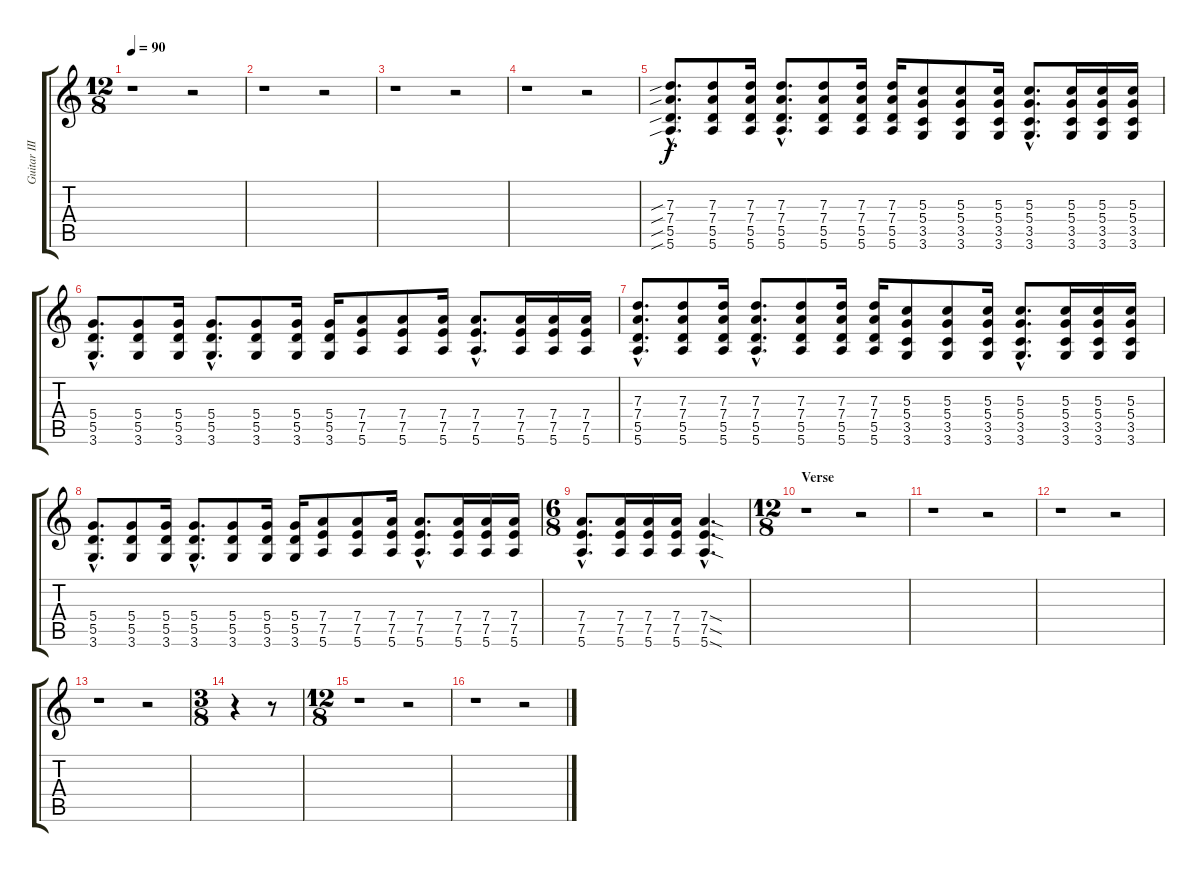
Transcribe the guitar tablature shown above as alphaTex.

\track ("Guitar III" "Guitar III") {instrument distortionguitar}
\staff {score tabs}
\tuning (E4 B3 G3 D3 A2 E2) {hide}
\ts (12 8)
\tempo 90
\clef g2
\ks c
r.1{dy f instrument distortionguitar} r.2 |
r.1 r.2 |
r.1 r.2 |
r.1 r.2 |
(7.3{sib hac} 7.4{sib hac} 5.5{sib hac} 5.6{sib hac}).8{d} (7.3 7.4 5.5 5.6).8 (7.3 7.4 5.5 5.6).16 (7.3{hac} 7.4{hac} 5.5{hac} 5.6{hac}).8{d} (7.3 7.4 5.5 5.6).8 (7.3 7.4 5.5 5.6).16 (7.3 7.4 5.5 5.6).16 (5.3 5.4 3.5 3.6).8 (5.3 5.4 3.5 3.6).8 (5.3 5.4 3.5 3.6).16 (5.3{hac} 5.4{hac} 3.5{hac} 3.6{hac}).8{d} (5.3 5.4 3.5 3.6).16 (5.3 5.4 3.5 3.6).16 (5.3 5.4 3.5 3.6).16 |
(5.4{hac} 5.5{hac} 3.6{hac}).8{d} (5.4 5.5 3.6).8 (5.4 5.5 3.6).16 (5.4{hac} 5.5{hac} 3.6{hac}).8{d} (5.4 5.5 3.6).8 (5.4 5.5 3.6).16 (5.4 5.5 3.6).16 (7.4 7.5 5.6).8 (7.4 7.5 5.6).8 (7.4 7.5 5.6).16 (7.4{hac} 7.5{hac} 5.6{hac}).8{d} (7.4 7.5 5.6).16 (7.4 7.5 5.6).16 (7.4 7.5 5.6).16 |
(7.3{hac} 7.4{hac} 5.5{hac} 5.6{hac}).8{d} (7.3 7.4 5.5 5.6).8 (7.3 7.4 5.5 5.6).16 (7.3{hac} 7.4{hac} 5.5{hac} 5.6{hac}).8{d} (7.3 7.4 5.5 5.6).8 (7.3 7.4 5.5 5.6).16 (7.3 7.4 5.5 5.6).16 (5.3 5.4 3.5 3.6).8 (5.3 5.4 3.5 3.6).8 (5.3 5.4 3.5 3.6).16 (5.3{hac} 5.4{hac} 3.5{hac} 3.6{hac}).8{d} (5.3 5.4 3.5 3.6).16 (5.3 5.4 3.5 3.6).16 (5.3 5.4 3.5 3.6).16 |
(5.4{hac} 5.5{hac} 3.6{hac}).8{d} (5.4 5.5 3.6).8 (5.4 5.5 3.6).16 (5.4{hac} 5.5{hac} 3.6{hac}).8{d} (5.4 5.5 3.6).8 (5.4 5.5 3.6).16 (5.4 5.5 3.6).16 (7.4 7.5 5.6).8 (7.4 7.5 5.6).8 (7.4 7.5 5.6).16 (7.4{hac} 7.5{hac} 5.6{hac}).8{d} (7.4 7.5 5.6).16 (7.4 7.5 5.6).16 (7.4 7.5 5.6).16 |
\ts (6 8)
(7.4{hac} 7.5{hac} 5.6{hac}).8{d} (7.4 7.5 5.6).16 (7.4 7.5 5.6).16 (7.4 7.5 5.6).16 (7.4{sod hac} 7.5{sod hac} 5.6{sod hac}).4{d} |
\ts (12 8)
\section ("" "Verse")
r.1 r.2 |
r.1 r.2 |
r.1 r.2 |
r.1 r.2 |
\ts (3 8)
r.4 r.8 |
\ts (12 8)
r.1 r.2 |
r.1 r.2
